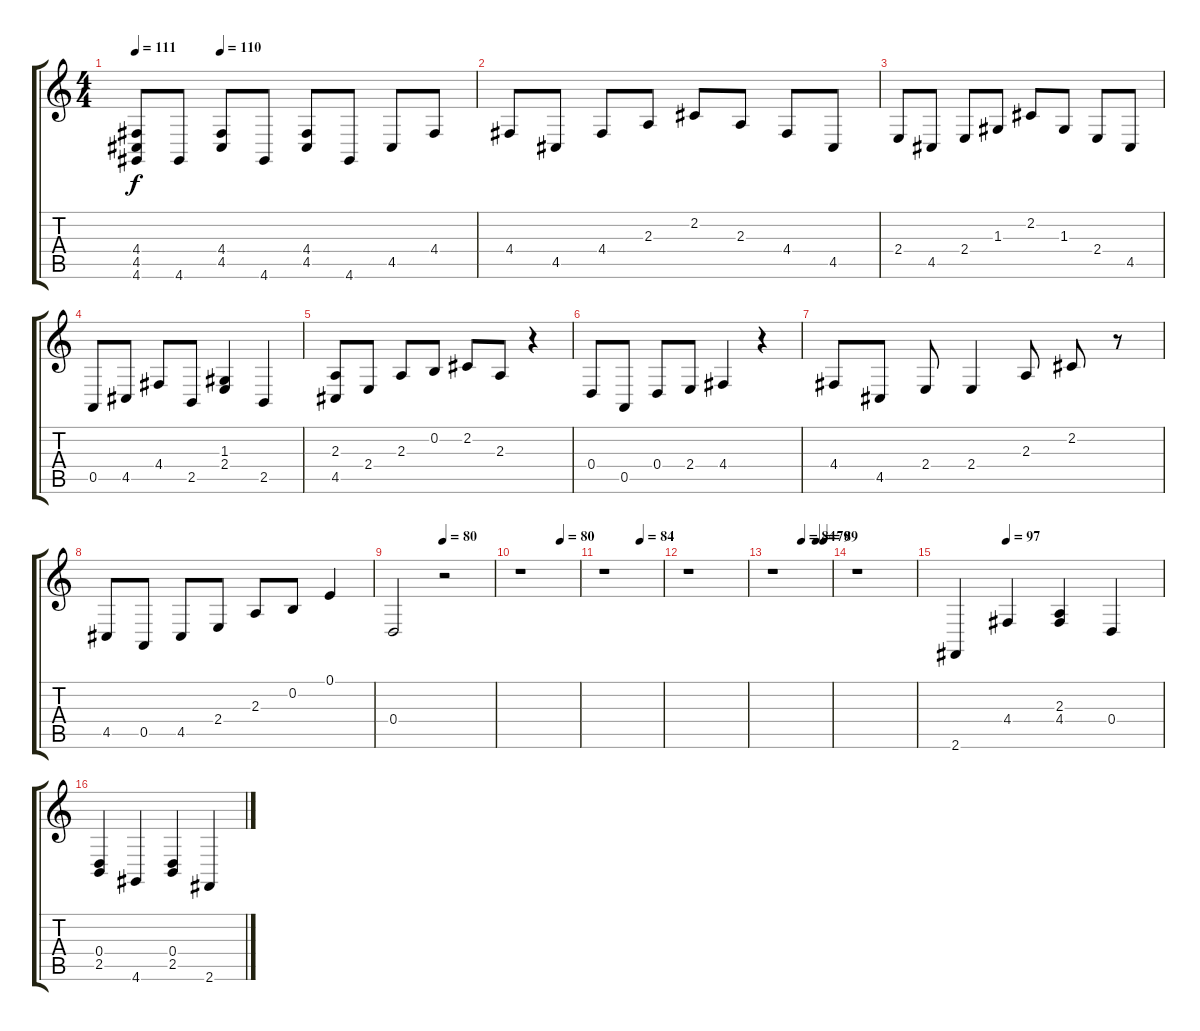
\track "" {instrument acousticgrandpiano}
\staff {score tabs}
\tuning (E4 B3 G3 D3 A2 E2) {hide}
\ts (4 4)
\tempo 111
\tempo (110 0.25)
\clef g2
\ks c
(4.4 4.5 4.6).8{dy f} 4.6.8 (4.4 4.5).8 4.6.8 (4.4 4.5).8 4.6.8 4.5.8 4.4.8 |
4.4.8 4.5.8 4.4.8 2.3.8 2.2.8 2.3.8 4.4.8 4.5.8 |
2.4.8 4.5.8 2.4.8 1.3.8 2.2.8 1.3.8 2.4.8 4.5.8 |
0.5.8 4.5.8 4.4.8 2.5.8 (1.3 2.4).4 2.5.4 |
(2.3 4.5).8 2.4.8 2.3.8 0.2.8 2.2.8 2.3.8 r.4 |
0.4.8 0.5.8 0.4.8 2.4.8 4.4.4 r.4 |
4.4.8 4.5.8 2.4.8 2.4.4 2.3.8 2.2.8 r.8 |
4.5.8 0.5.8 4.5.8 2.4.8 2.3.8 0.2.8 0.1.4 |
\tempo (80 0.5)
0.4.2 r.2 |
\tempo (80 0.6875)
r.1 |
\tempo (84 0.625)
r.1 |
r.1 |
\tempo (84 0.5)
\tempo (79 0.75)
\tempo (89 0.875)
r.1 |
r.1 |
\tempo (97 0.25)
2.6.4 4.4.4 (2.3 4.4).4 0.4.4 |
(0.4 2.5).4 4.6.4 (0.4 2.5).4 2.6.4
